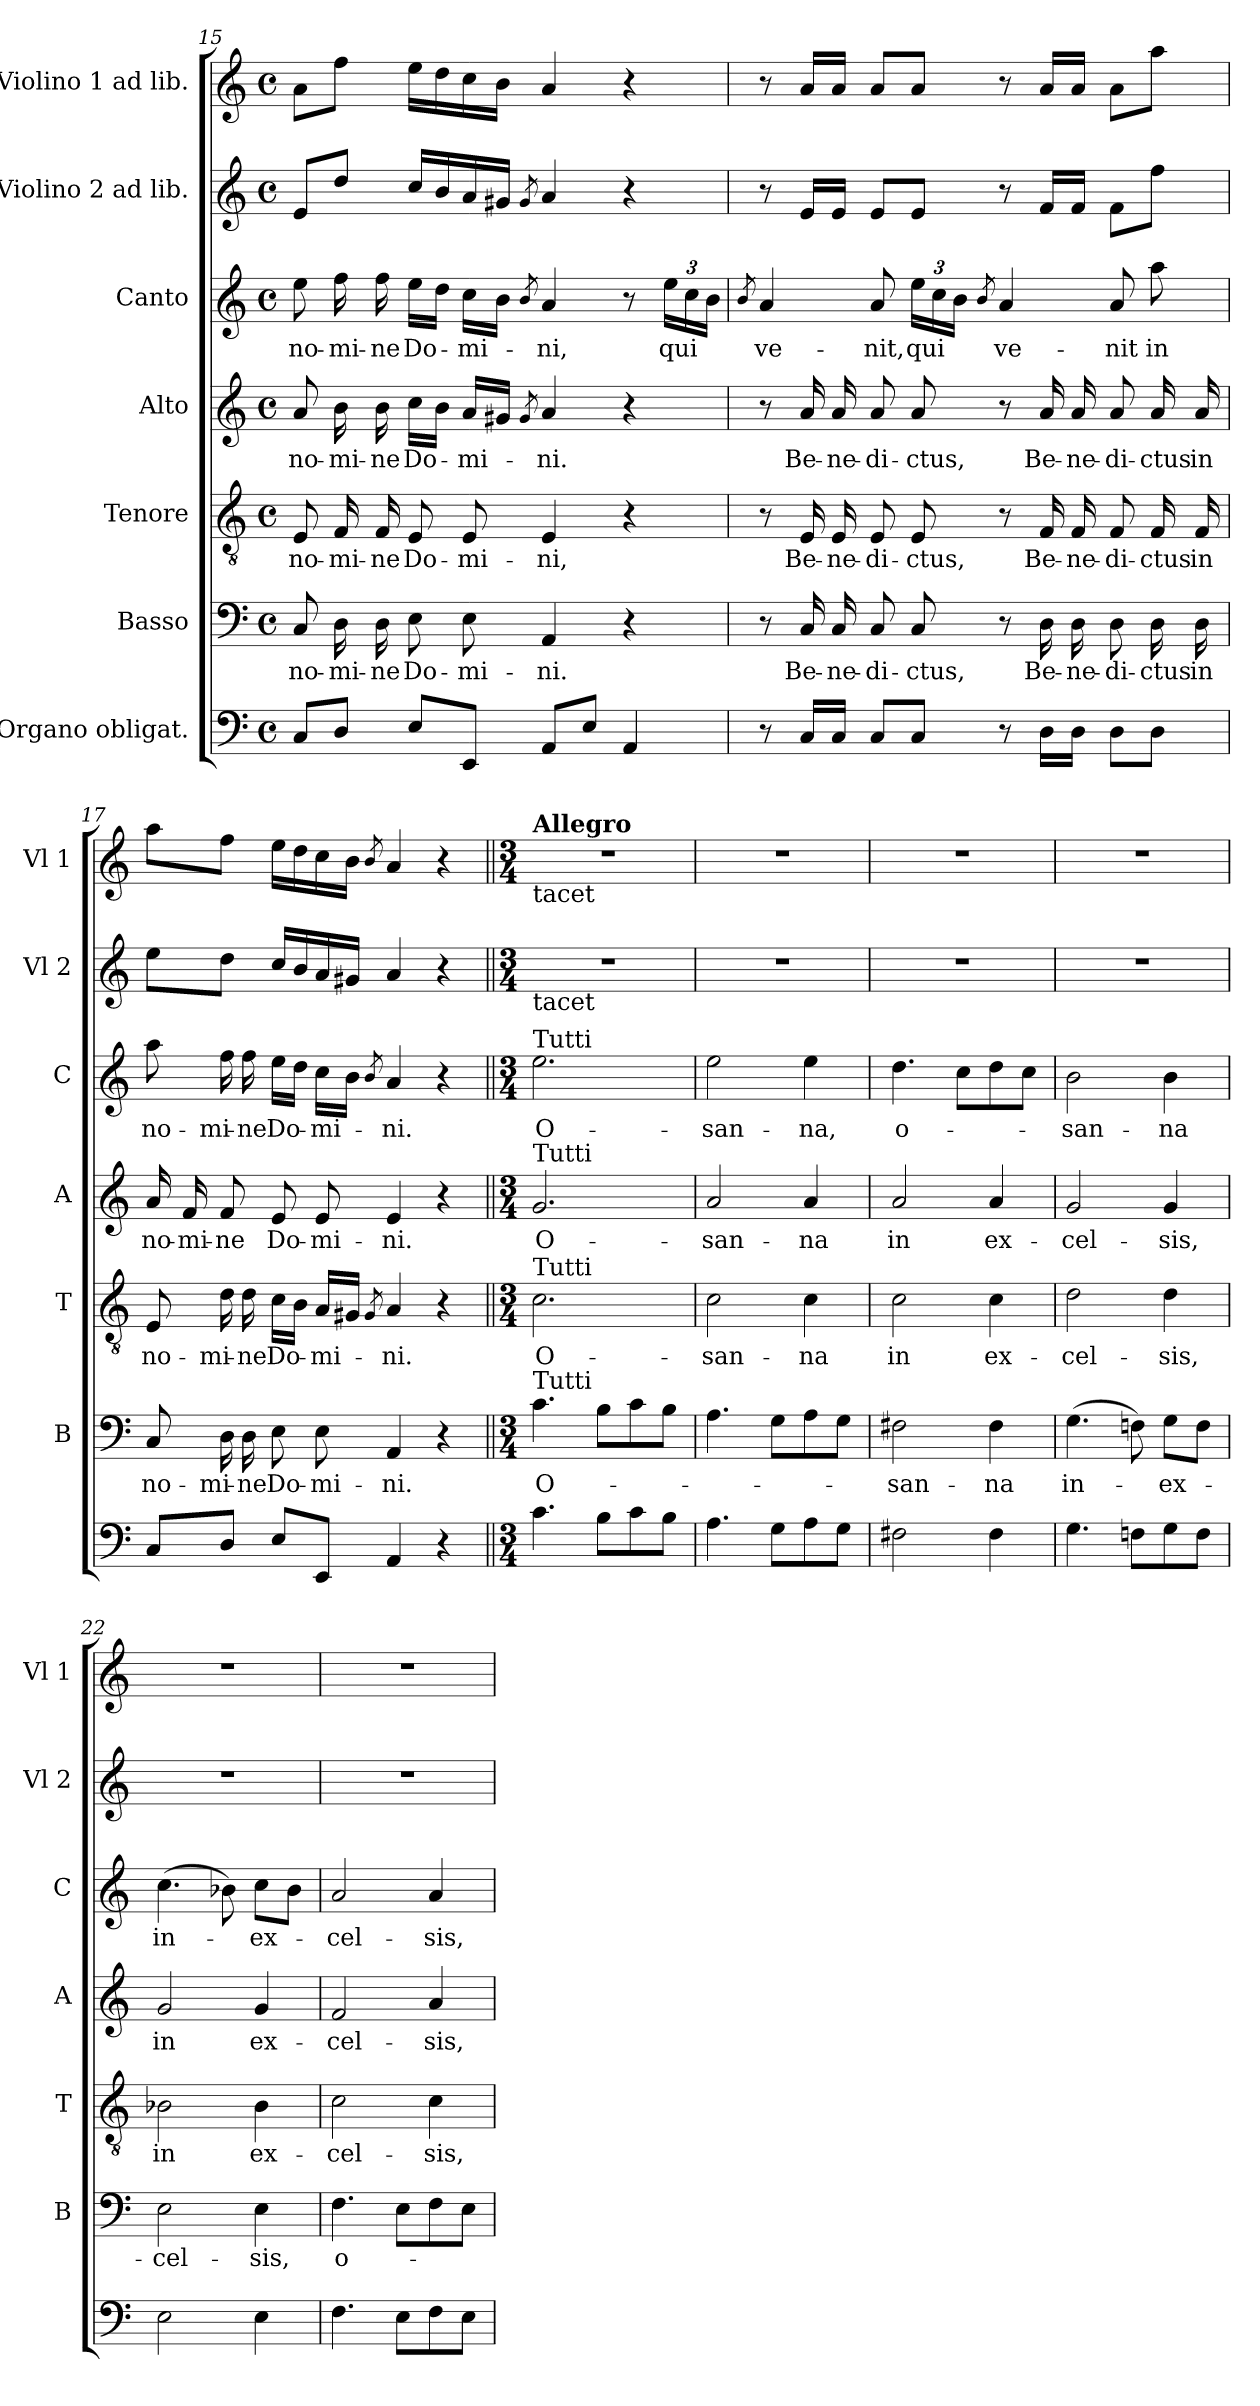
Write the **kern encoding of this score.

**kern	**kern	**text	**kern	**text	**kern	**text	**kern	**text	**kern	**kern
*part7	*part6	*part6	*part5	*part5	*part4	*part4	*part3	*part3	*part2	*part1
*staff7	*staff6	*staff6	*staff5	*staff5	*staff4	*staff4	*staff3	*staff3	*staff2	*staff1
*I"Organo obligat.	*I"Basso	*	*I"Tenore	*	*I"Alto	*	*I"Canto	*	*I"Violino 2 ad lib.	*I"Violino 1 ad lib.
*	*I'B	*	*I'T	*	*I'A	*	*I'C	*	*I'Vl 2	*I'Vl 1
*clefF4	*clefF4	*	*clefGv2	*	*clefG2	*	*clefG2	*	*clefG2	*clefG2
*k[]	*k[]	*	*k[]	*	*k[]	*	*k[]	*	*k[]	*k[]
*M4/4	*M4/4	*	*M4/4	*	*M4/4	*	*M4/4	*	*M4/4	*M4/4
*met(c)	*met(c)	*	*met(c)	*	*met(c)	*	*met(c)	*	*met(c)	*met(c)
=15	=15	=15	=15	=15	=15	=15	=15	=15	=15	=15
!	!	!LO:LY:b	!	!LO:LY:b	!	!LO:LY:b	!	!LO:LY:b	!	!
8C/L	8C/	no-	8E/	no-	8a/	no-	8ee\	no-	8e/L	8a\L
!	!	!LO:LY:b	!	!LO:LY:b	!	!LO:LY:b	!	!LO:LY:b	!	!
8D/J	16D\	-mi-	16F/	-mi-	16b\	-mi-	16ff\	-mi-	8dd/J	8ff\J
!	!	!LO:LY:b	!	!LO:LY:b	!	!LO:LY:b	!	!LO:LY:b	!	!
.	16D\	-ne	16F/	-ne	16b\	-ne	16ff\	-ne	.	.
!	!	!LO:LY:b	!	!LO:LY:b	!	!LO:LY:b	!	!LO:LY:b	!	!
8E/L	8E\	Do-	8E/	Do-	16cc\LL	Do-	16ee\LL	Do-	16cc/LL	16ee\LL
.	.	.	.	.	16b\JJ	.	16dd\JJ	.	16b/	16dd\
!	!	!LO:LY:b	!	!LO:LY:b	!	!LO:LY:b	!	!LO:LY:b	!	!
8EE/J	8E\	-mi-	8E/	-mi-	16a/LL	-mi-	16cc\LL	-mi-	16a/	16cc\
.	.	.	.	.	16g#X/JJ	.	16b\JJ	.	16g#X/JJ	16b\JJ
.	.	.	.	.	8qg#/	.	8qb/	.	8qg#/	.
!	!	!LO:LY:b	!	!LO:LY:b	!	!LO:LY:b	!	!LO:LY:b	!	!
8AA/L	4AA/	-ni.	4E/	-ni,	4a/	-ni.	4a/	-ni,	4a/	4a/
8E/J	.	.	.	.	.	.	.	.	.	.
4AA/	4r	.	4r	.	4r	.	8r	.	4r	4r
*	*	*	*	*	*	*	*Xbrackettup	*	*	*
!	!	!	!	!	!	!	!	!LO:LY:b	!	!
.	.	.	.	.	.	.	24ee\LL	qui	.	.
.	.	.	.	.	.	.	24cc\	.	.	.
.	.	.	.	.	.	.	24b\JJ	.	.	.
!!LO:LB:g=z
=16	=16	=16	=16	=16	=16	=16	=16	=16	=16	=16
.	.	.	.	.	.	.	8qb/	.	.	.
!	!	!	!	!	!	!	!	!LO:LY:b	!	!
8r	8r	.	8r	.	8r	.	4a/	ve-	8r	8r
!	!	!LO:LY:b	!	!LO:LY:b	!	!LO:LY:b	!	!	!	!
16C/LL	16C/	Be-	16E/	Be-	16a/	Be-	.	.	16e/LL	16a/LL
!	!	!LO:LY:b	!	!LO:LY:b	!	!LO:LY:b	!	!	!	!
16C/JJ	16C/	-ne-	16E/	-ne-	16a/	-ne-	.	.	16e/JJ	16a/JJ
!	!	!LO:LY:b	!	!LO:LY:b	!	!LO:LY:b	!	!LO:LY:b	!	!
8C/L	8C/	-di-	8E/	-di-	8a/	-di-	8a/	-nit,	8e/L	8a/L
!	!	!LO:LY:b	!	!LO:LY:b	!	!LO:LY:b	!	!LO:LY:b	!	!
8C/J	8C/	-ctus,	8E/	-ctus,	8a/	-ctus,	24ee\LL	qui	8e/J	8a/J
.	.	.	.	.	.	.	24cc\	.	.	.
.	.	.	.	.	.	.	24b\JJ	.	.	.
.	.	.	.	.	.	.	8qb/	.	.	.
!	!	!	!	!	!	!	!	!LO:LY:b	!	!
8r	8r	.	8r	.	8r	.	4a/	ve-	8r	8r
!	!	!LO:LY:b	!	!LO:LY:b	!	!LO:LY:b	!	!	!	!
16D\LL	16D\	Be-	16F/	Be-	16a/	Be-	.	.	16f/LL	16a/LL
!	!	!LO:LY:b	!	!LO:LY:b	!	!LO:LY:b	!	!	!	!
16D\JJ	16D\	-ne-	16F/	-ne-	16a/	-ne-	.	.	16f/JJ	16a/JJ
!	!	!LO:LY:b	!	!LO:LY:b	!	!LO:LY:b	!	!LO:LY:b	!	!
8D\L	8D\	-di-	8F/	-di-	8a/	-di-	8a/	-nit	8f\L	8a\L
!	!	!LO:LY:b	!	!LO:LY:b	!	!LO:LY:b	!	!LO:LY:b	!	!
8D\J	16D\	-ctus	16F/	-ctus	16a/	-ctus	8aa\	in	8ff\J	8aa\J
!	!	!LO:LY:b	!	!LO:LY:b	!	!LO:LY:b	!	!	!	!
.	16D\	in	16F/	in	16a/	in	.	.	.	.
=17	=17	=17	=17	=17	=17	=17	=17	=17	=17	=17
!	!	!LO:LY:b	!	!LO:LY:b	!	!LO:LY:b	!	!LO:LY:b	!	!
8C/L	8C/	no-	8E/	no-	16a/	no-	8aa\	no-	8ee\L	8aa\L
!	!	!	!	!	!	!LO:LY:b	!	!	!	!
.	.	.	.	.	16f/	-mi-	.	.	.	.
!	!	!LO:LY:b	!	!LO:LY:b	!	!LO:LY:b	!	!LO:LY:b	!	!
8D/J	16D\	-mi-	16d\	-mi-	8f/	-ne	16ff\	-mi-	8dd\J	8ff\J
!	!	!LO:LY:b	!	!LO:LY:b	!	!	!	!LO:LY:b	!	!
.	16D\	-ne	16d\	-ne	.	.	16ff\	-ne	.	.
!	!	!LO:LY:b	!	!LO:LY:b	!	!LO:LY:b	!	!LO:LY:b	!	!
8E/L	8E\	Do-	16c\LL	Do-	8e/	Do-	16ee\LL	Do-	16cc/LL	16ee\LL
.	.	.	16B\JJ	.	.	.	16dd\JJ	.	16b/	16dd\
!	!	!LO:LY:b	!	!LO:LY:b	!	!LO:LY:b	!	!LO:LY:b	!	!
8EE/J	8E\	-mi-	16A/LL	-mi-	8e/	-mi-	16cc\LL	-mi-	16a/	16cc\
.	.	.	16G#X/JJ	.	.	.	16b\JJ	.	16g#X/JJ	16b\JJ
.	.	.	8qG#/	.	.	.	8qb/	.	.	8qb/
!	!	!LO:LY:b	!	!LO:LY:b	!	!LO:LY:b	!	!LO:LY:b	!	!
4AA/	4AA/	-ni.	4A/	-ni.	4e/	-ni.	4a/	-ni.	4a/	4a/
4r	4r	.	4r	.	4r	.	4r	.	4r	4r
!!LO:PB:g=z
=18||	=18||	=18||	=18||	=18||	=18||	=18||	=18||	=18||	=18||	=18||
*M3/4	*M3/4	*	*M3/4	*	*M3/4	*	*M3/4	*	*M3/4	*M3/4
!	!	!	!	!	!	!	!	!	!	!LO:TX:b:t=tacet
!	!	!	!	!	!	!	!	!	!	!LO:TX:a:B:t=Allegro
!	!	!	!	!	!	!	!	!	!LO:TX:b:t=tacet	!
!	!	!	!	!	!	!	!LO:TX:a:t=Tutti	!	!	!
!	!	!	!	!	!LO:TX:a:t=Tutti	!	!	!	!	!
!	!	!	!LO:TX:a:t=Tutti	!	!	!	!	!	!	!
!	!LO:TX:a:t=Tutti	!	!	!	!	!	!	!	!	!
!	!	!LO:LY:b	!	!LO:LY:b	!	!LO:LY:b	!	!LO:LY:b	!	!
4.c\	4.c\	O-	2.c\	O-	2.g/	O-	2.ee\	O-	2.r	2.r
8B\L	8B\L	.	.	.	.	.	.	.	.	.
8c\	8c\	.	.	.	.	.	.	.	.	.
8B\J	8B\J	.	.	.	.	.	.	.	.	.
=19	=19	=19	=19	=19	=19	=19	=19	=19	=19	=19
!	!	!	!	!LO:LY:b	!	!LO:LY:b	!	!LO:LY:b	!	!
4.A\	4.A\	.	2c\	-san-	2a/	-san-	2ee\	-san-	2.r	2.r
8G\L	8G\L	.	.	.	.	.	.	.	.	.
!	!	!	!	!LO:LY:b	!	!LO:LY:b	!	!LO:LY:b	!	!
8A\	8A\	.	4c\	-na	4a/	-na	4ee\	-na,	.	.
8G\J	8G\J	.	.	.	.	.	.	.	.	.
=20	=20	=20	=20	=20	=20	=20	=20	=20	=20	=20
!	!	!LO:LY:b	!	!LO:LY:b	!	!LO:LY:b	!	!LO:LY:b	!	!
2F#X\	2F#X\	-san-	2c\	in	2a/	in	4.dd\	o-	2.r	2.r
.	.	.	.	.	.	.	8cc\L	.	.	.
!	!	!LO:LY:b	!	!LO:LY:b	!	!LO:LY:b	!	!	!	!
4F#\	4F#\	-na	4c\	ex-	4a/	ex-	8dd\	.	.	.
.	.	.	.	.	.	.	8cc\J	.	.	.
=21	=21	=21	=21	=21	=21	=21	=21	=21	=21	=21
!	!	!LO:LY:b	!	!LO:LY:b	!	!LO:LY:b	!	!LO:LY:b	!	!
4.G\	(>4.G\	in-	2d\	-cel-	2g/	-cel-	2b\	-san-	2.r	2.r
8Fn\L	8Fn\)	.	.	.	.	.	.	.	.	.
!	!	!LO:LY:b	!	!LO:LY:b	!	!LO:LY:b	!	!LO:LY:b	!	!
8G\	8G\L	-ex-	4d\	-sis,	4g/	-sis,	4b\	-na	.	.
8F\J	8F\J	.	.	.	.	.	.	.	.	.
=22	=22	=22	=22	=22	=22	=22	=22	=22	=22	=22
!	!	!LO:LY:b	!	!LO:LY:b	!	!LO:LY:b	!	!LO:LY:b	!	!
2E\	2E\	-cel-	2B-X\	in	2g/	in	(>4.cc\	in-	2.r	2.r
.	.	.	.	.	.	.	8b-X\)	.	.	.
!	!	!LO:LY:b	!	!LO:LY:b	!	!LO:LY:b	!	!LO:LY:b	!	!
4E\	4E\	-sis,	4B-\	ex-	4g/	ex-	8cc\L	-ex-	.	.
.	.	.	.	.	.	.	8b-\J	.	.	.
=23	=23	=23	=23	=23	=23	=23	=23	=23	=23	=23
!	!	!LO:LY:b	!	!LO:LY:b	!	!LO:LY:b	!	!LO:LY:b	!	!
4.F\	4.F\	o-	2c\	-cel-	2f/	-cel-	2a/	-cel-	2.r	2.r
8E\L	8E\L	.	.	.	.	.	.	.	.	.
!	!	!	!	!LO:LY:b	!	!LO:LY:b	!	!LO:LY:b	!	!
8F\	8F\	.	4c\	-sis,	4a/	-sis,	4a/	-sis,	.	.
8E\J	8E\J	.	.	.	.	.	.	.	.	.
=	=	=	=	=	=	=	=	=	=	=
*-	*-	*-	*-	*-	*-	*-	*-	*-	*-	*-
